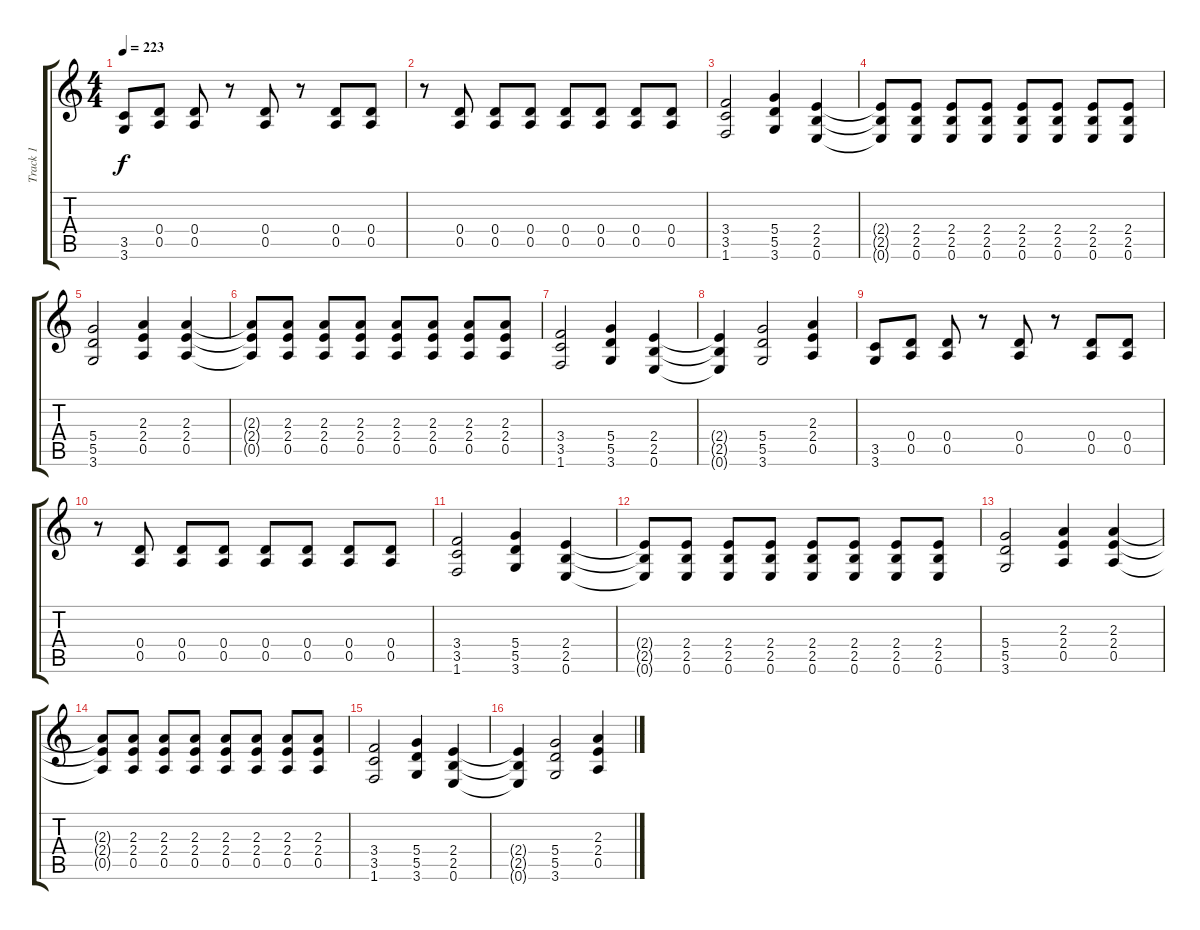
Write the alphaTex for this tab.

\track ("Track 1" "Track 1") {instrument overdrivenguitar}
\staff {score tabs}
\tuning (E4 B3 G3 D3 A2 E2) {hide}
\ts (4 4)
\tempo 223
\clef g2
\ks c
(3.5 3.6).8{dy f} (0.4 0.5).8 (0.4 0.5).8 r.8 (0.4 0.5).8 r.8 (0.4 0.5).8 (0.4 0.5).8 |
r.8 (0.4 0.5).8 (0.4 0.5).8 (0.4 0.5).8 (0.4 0.5).8 (0.4 0.5).8 (0.4 0.5).8 (0.4 0.5).8 |
(3.4 3.5 1.6).2 (5.4 5.5 3.6).4 (2.4 2.5 0.6).4 |
(2.4{t} 2.5{t} 0.6{t}).8 (2.4 2.5 0.6).8 (2.4 2.5 0.6).8 (2.4 2.5 0.6).8 (2.4 2.5 0.6).8 (2.4 2.5 0.6).8 (2.4 2.5 0.6).8 (2.4 2.5 0.6).8 |
(5.4 5.5 3.6).2 (2.3 2.4 0.5).4 (2.3 2.4 0.5).4 |
(2.3{t} 2.4{t} 0.5{t}).8 (2.3 2.4 0.5).8 (2.3 2.4 0.5).8 (2.3 2.4 0.5).8 (2.3 2.4 0.5).8 (2.3 2.4 0.5).8 (2.3 2.4 0.5).8 (2.3 2.4 0.5).8 |
(3.4 3.5 1.6).2 (5.4 5.5 3.6).4 (2.4 2.5 0.6).4 |
(2.4{t} 2.5{t} 0.6{t}).4 (5.4 5.5 3.6).2 (2.3 2.4 0.5).4 |
(3.5 3.6).8 (0.4 0.5).8 (0.4 0.5).8 r.8 (0.4 0.5).8 r.8 (0.4 0.5).8 (0.4 0.5).8 |
r.8 (0.4 0.5).8 (0.4 0.5).8 (0.4 0.5).8 (0.4 0.5).8 (0.4 0.5).8 (0.4 0.5).8 (0.4 0.5).8 |
(3.4 3.5 1.6).2 (5.4 5.5 3.6).4 (2.4 2.5 0.6).4 |
(2.4{t} 2.5{t} 0.6{t}).8 (2.4 2.5 0.6).8 (2.4 2.5 0.6).8 (2.4 2.5 0.6).8 (2.4 2.5 0.6).8 (2.4 2.5 0.6).8 (2.4 2.5 0.6).8 (2.4 2.5 0.6).8 |
(5.4 5.5 3.6).2 (2.3 2.4 0.5).4 (2.3 2.4 0.5).4 |
(2.3{t} 2.4{t} 0.5{t}).8 (2.3 2.4 0.5).8 (2.3 2.4 0.5).8 (2.3 2.4 0.5).8 (2.3 2.4 0.5).8 (2.3 2.4 0.5).8 (2.3 2.4 0.5).8 (2.3 2.4 0.5).8 |
(3.4 3.5 1.6).2 (5.4 5.5 3.6).4 (2.4 2.5 0.6).4 |
(2.4{t} 2.5{t} 0.6{t}).4 (5.4 5.5 3.6).2 (2.3 2.4 0.5).4
